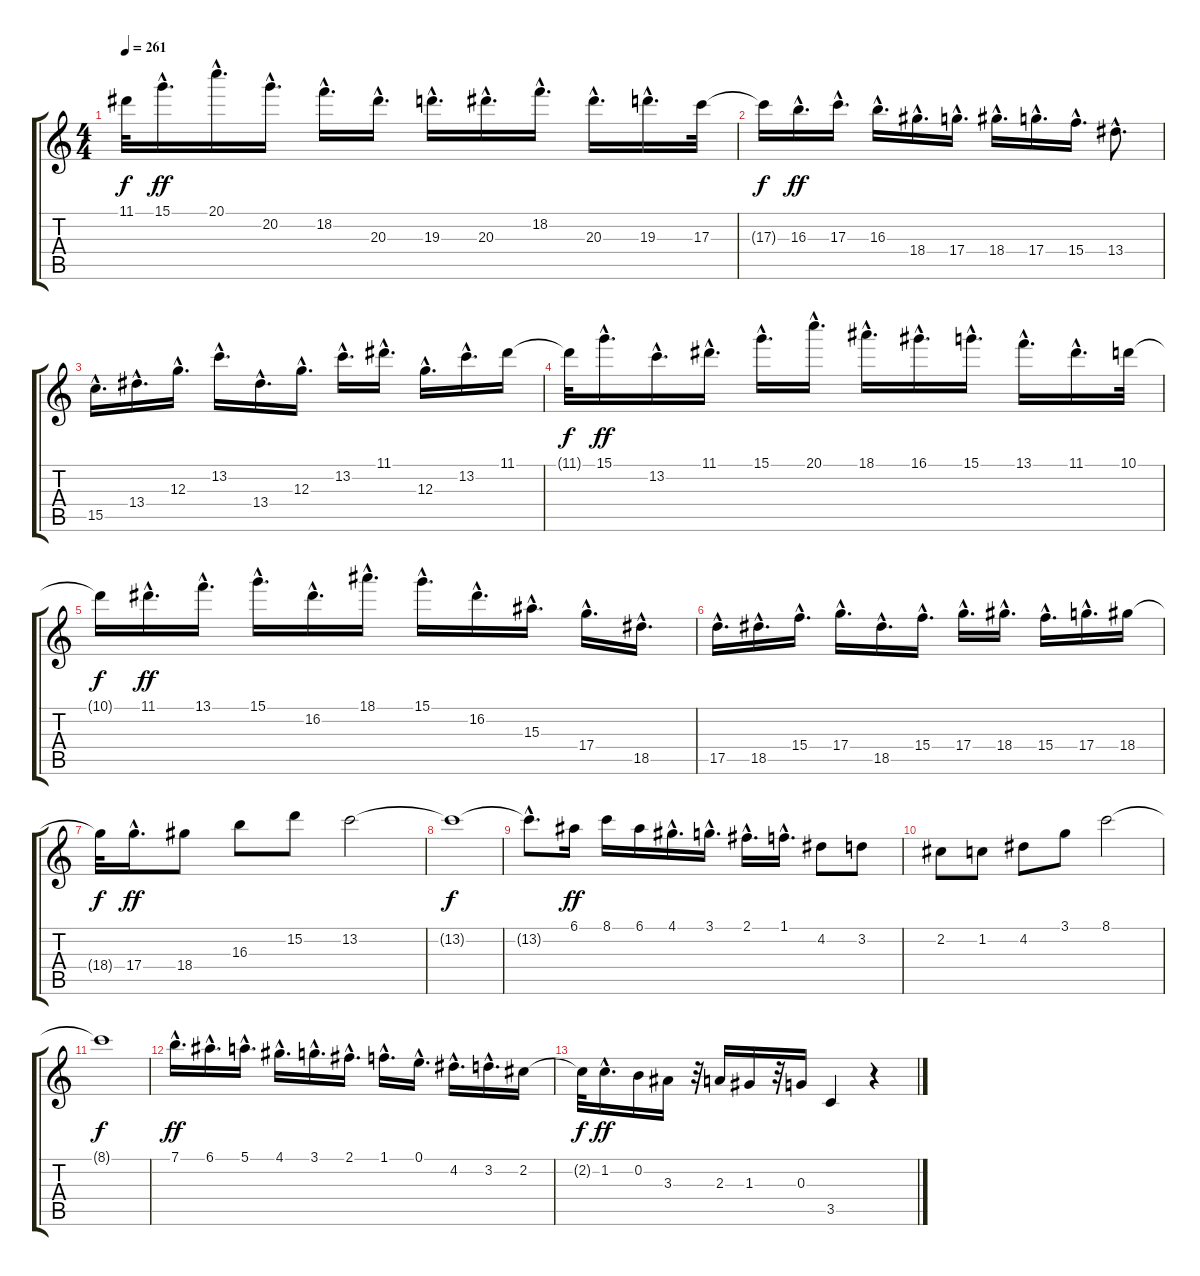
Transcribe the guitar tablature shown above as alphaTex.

\track "" {instrument acousticguitarnylon}
\staff {score tabs}
\tuning (E4 B3 G3 D3 A2 E2) {hide}
\ts (4 4)
\tempo 261
\clef g2
\ks c
11.1{t}.32{dy f} 15.1{hac}.16{d dy ff} 20.1{hac}.16{d} 20.2{hac}.16{d} 18.2{hac}.16{d} 20.3{hac}.16{d} 19.3{hac}.16{d} 20.3{hac}.16{d} 18.2{hac}.16{d} 20.3{hac}.16{d} 19.3{hac}.16{d} 17.3.32 |
17.3{t}.16{dy f} 16.3{hac}.16{d dy ff} 17.3{hac}.16{d} 16.3{hac}.16{d} 18.4{hac}.16{d} 17.4{hac}.16{d} 18.4{hac}.16{d} 17.4{hac}.16{d} 15.4{hac}.16{d} 13.4{hac}.8{d} |
15.5{hac}.16{d} 13.4{hac}.16{d} 12.3{hac}.16{d} 13.2{hac}.16{d} 13.4{hac}.16{d} 12.3{hac}.16{d} 13.2{hac}.16{d} 11.1{hac}.16{d} 12.3{hac}.16{d} 13.2{hac}.16{d} 11.1.16 |
11.1{t}.32{dy f} 15.1{hac}.16{d dy ff} 13.2{hac}.16{d} 11.1{hac}.16{d} 15.1{hac}.16{d} 20.1{hac}.16{d} 18.1{hac}.16{d} 16.1{hac}.16{d} 15.1{hac}.16{d} 13.1{hac}.16{d} 11.1{hac}.16{d} 10.1.32 |
10.1{t}.16{dy f} 11.1{hac}.16{d dy ff} 13.1{hac}.16{d} 15.1{hac}.16{d} 16.2{hac}.16{d} 18.1{hac}.16{d} 15.1{hac}.16{d} 16.2{hac}.16{d} 15.3{hac}.16{d} 17.4{hac}.16{d} 18.5{hac}.16{d} |
17.5{hac}.16{d} 18.5{hac}.16{d} 15.4{hac}.16{d} 17.4{hac}.16{d} 18.5{hac}.16{d} 15.4{hac}.16{d} 17.4{hac}.16{d} 18.4{hac}.16{d} 15.4{hac}.16{d} 17.4{hac}.16{d} 18.4.16 |
18.4{t}.32{dy f} 17.4{hac}.16{d dy ff} 18.4.8 16.3.8 15.2.8 13.2.2 |
13.2{t}.1{dy f} |
13.2{hac t}.8{d} 6.1.16{dy ff} 8.1.16 6.1.16 4.1{hac}.16{d} 3.1{hac}.16{d} 2.1{hac}.16{d} 1.1{hac}.16{d} 4.2.8 3.2.8 |
2.2.8 1.2.8 4.2.8 3.1.8 8.1.2 |
8.1{t}.1{dy f} |
7.1{hac}.16{d dy ff} 6.1{hac}.16{d} 5.1{hac}.16{d} 4.1{hac}.16{d} 3.1{hac}.16{d} 2.1{hac}.16{d} 1.1{hac}.16{d} 0.1{hac}.16{d} 4.2{hac}.16{d} 3.2{hac}.16{d} 2.2.16 |
2.2{t}.32{dy f} 1.2{hac}.16{d dy ff} 0.2.16 3.3.16 r.32 2.3.16 1.3.16 r.32 0.3.16 3.5.4 r.4
